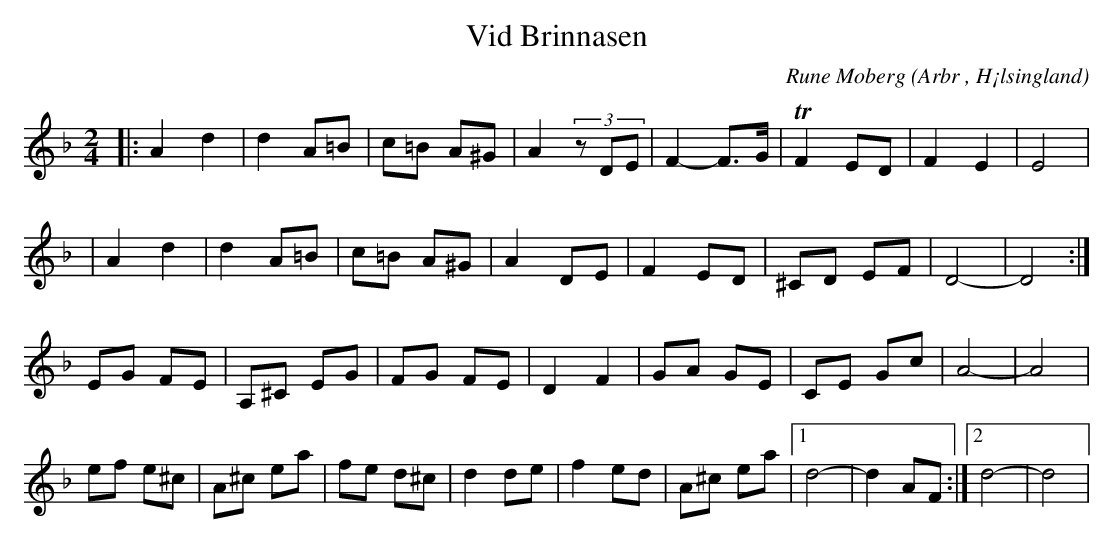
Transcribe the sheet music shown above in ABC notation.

X:1
T:Vid Brinnasen
C: Rune Moberg
O:Arbr , H¡lsingland
M:2/4
L:1/8
K:Dm
|:A2 d2|d2 A=B|c=B A^G|A2 (3zDE| F2-F>G| TF2 ED|F2 E2|E4|
| A2 d2|d2 A=B|c=B A^G|A2 DE|F2 ED|^CD EF|D4-|D4:|
EG FE|A,^C EG|FG FE|D2 F2|GA GE|CE Gc|A4-|A4|
ef e^c|A^c ea|fe d^c|d2 de|f2 ed|A^c ea|1 d4-|d2 AF:|2 d4-|d4|
